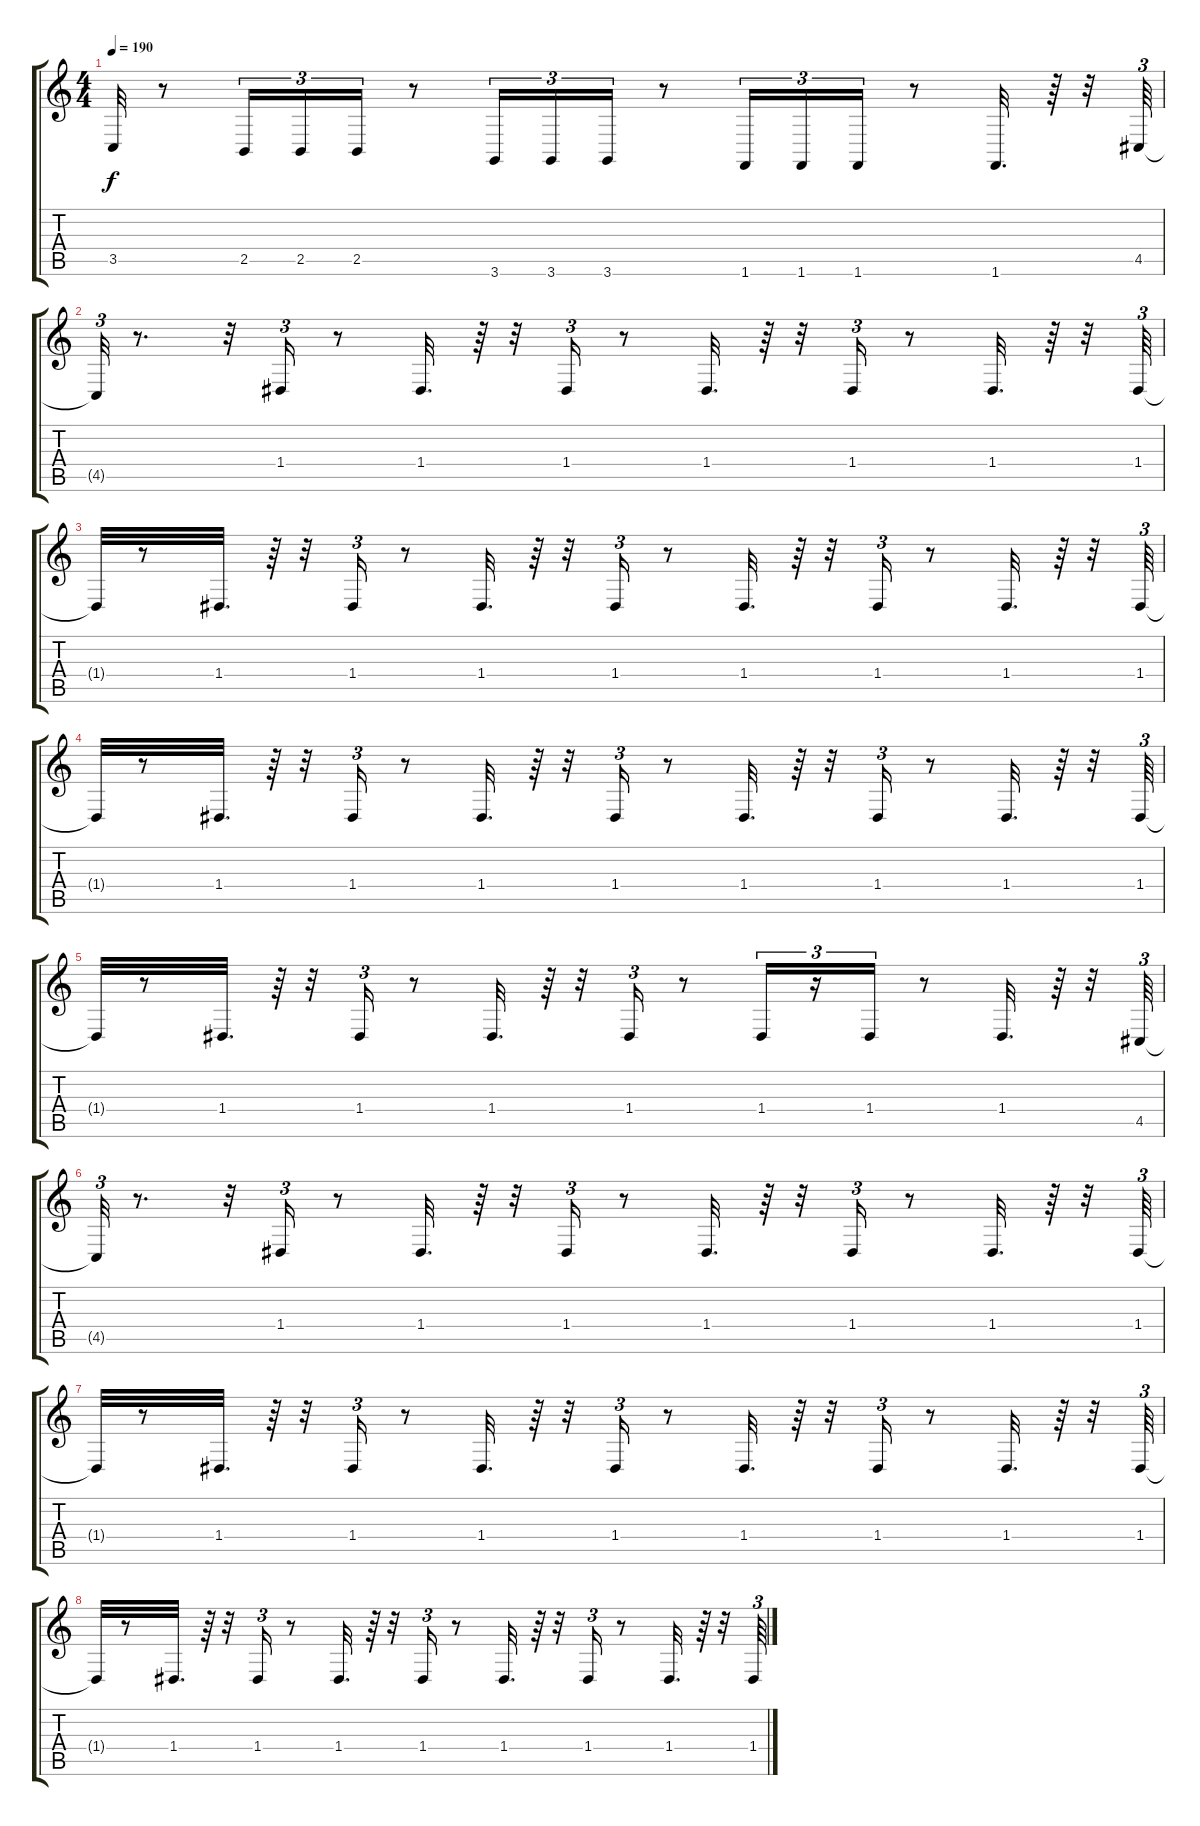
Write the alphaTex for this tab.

\track "" {instrument acousticgrandpiano}
\staff {score tabs}
\tuning (E4 B3 G3 D3 A2 E2) {hide}
\ts (4 4)
\tempo 190
\clef g2
\ks c
3.5{t}.32{dy f} r.8 2.5.16{tu (3 2)} 2.5.16{tu (3 2)} 2.5.16{tu (3 2)} r.8 3.6.16{tu (3 2)} 3.6.16{tu (3 2)} 3.6.16{tu (3 2)} r.8 1.6.16{tu (3 2)} 1.6.16{tu (3 2)} 1.6.16{tu (3 2)} r.8 1.6.32{d} r.64 r.32 4.5.64{tu (3 2)} |
4.5{t}.32{tu (3 2)} r.8{d} r.32 1.4.16{tu (3 2)} r.8 1.4.32{d} r.64 r.32 1.4.16{tu (3 2)} r.8 1.4.32{d} r.64 r.32 1.4.16{tu (3 2)} r.8 1.4.32{d} r.64 r.32 1.4.64{tu (3 2)} |
1.4{t}.32 r.8 1.4.32{d} r.64 r.32 1.4.16{tu (3 2)} r.8 1.4.32{d} r.64 r.32 1.4.16{tu (3 2)} r.8 1.4.32{d} r.64 r.32 1.4.16{tu (3 2)} r.8 1.4.32{d} r.64 r.32 1.4.64{tu (3 2)} |
1.4{t}.32 r.8 1.4.32{d} r.64 r.32 1.4.16{tu (3 2)} r.8 1.4.32{d} r.64 r.32 1.4.16{tu (3 2)} r.8 1.4.32{d} r.64 r.32 1.4.16{tu (3 2)} r.8 1.4.32{d} r.64 r.32 1.4.64{tu (3 2)} |
1.4{t}.32 r.8 1.4.32{d} r.64 r.32 1.4.16{tu (3 2)} r.8 1.4.32{d} r.64 r.32 1.4.16{tu (3 2)} r.8 1.4.16{tu (3 2)} r.16{tu (3 2)} 1.4.16{tu (3 2)} r.8 1.4.32{d} r.64 r.32 4.5.64{tu (3 2)} |
4.5{t}.32{tu (3 2)} r.8{d} r.32 1.4.16{tu (3 2)} r.8 1.4.32{d} r.64 r.32 1.4.16{tu (3 2)} r.8 1.4.32{d} r.64 r.32 1.4.16{tu (3 2)} r.8 1.4.32{d} r.64 r.32 1.4.64{tu (3 2)} |
1.4{t}.32 r.8 1.4.32{d} r.64 r.32 1.4.16{tu (3 2)} r.8 1.4.32{d} r.64 r.32 1.4.16{tu (3 2)} r.8 1.4.32{d} r.64 r.32 1.4.16{tu (3 2)} r.8 1.4.32{d} r.64 r.32 1.4.64{tu (3 2)} |
1.4{t}.32 r.8 1.4.32{d} r.64 r.32 1.4.16{tu (3 2)} r.8 1.4.32{d} r.64 r.32 1.4.16{tu (3 2)} r.8 1.4.32{d} r.64 r.32 1.4.16{tu (3 2)} r.8 1.4.32{d} r.64 r.32 1.4.64{tu (3 2)}
